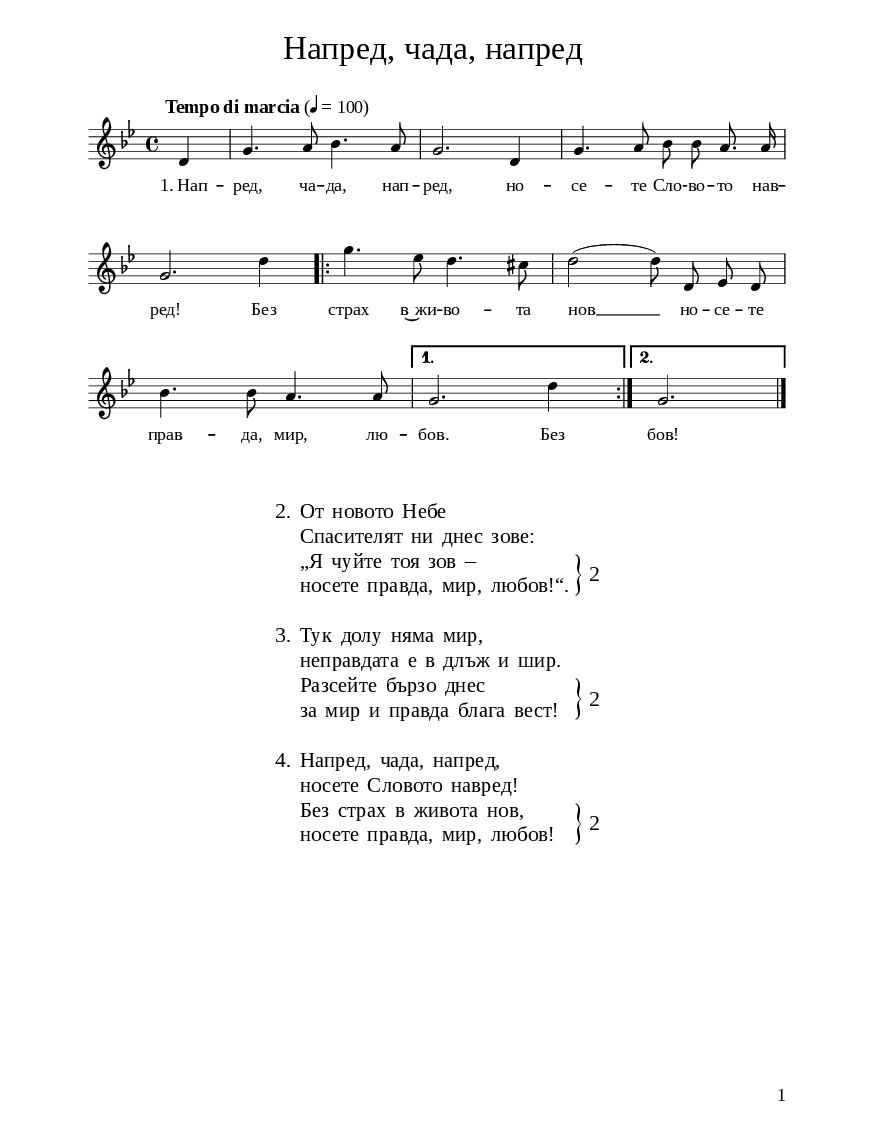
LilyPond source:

\version "2.24.3"

% include paper part and global functions
\include "include/globals.ily"

"rightBraces048" = \markup {
  \column {
    % repeat braces
    \translate #'(0 . -5.5 )
    \right-brace #20

    \translate #'(0 . -10.0 )
    \right-brace #20

    \translate #'(0 . -10.0 )
    \right-brace #20
  }
  \column {
    % repeat numbers
    \translate #'(0 . -6.1 )
    2

    \translate #'(0 . -12.0 )
    2

    \translate #'(0 . -12.0 )
    2
  }
}

\bookpart {
  \label #'ref048
  \tocItem \markup "Напред, чада, напред"
  \include "include/bookpart-paper.ily"
  \score {
    \include "include/score-layout.ily"

    \new Voice \absolute  {
      \clef treble
      \key g \minor
      \time 4/4
      \tempoFunc "Tempo di marcia" 4 "100"
      \autoBeamOff
      \partial 4
      \autoBeamOff
      d'4 | g'4. a'8 bes'4. a'8 | g'2. d'4 | g'4. a'8 bes'8 bes'8 a'8. a'16| \break
      g'2. d''4 | \repeat volta 2 {
        g''4. es''8 d''4. cis''8 | d''2 ( d''8 ) d'8 es'8 d'8 | \break
        bes'4. bes'8 a'4. a'8 |
      } \alternative  { { g'2. d''4 | }  { g'2. } } \bar "|."
    }

    \addlyrics {
      "1. Нап" -- ред, ча -- да, нап -- ред, но -- се -- те Сло -- во -- то нав --
      ред! Без страх в~жи -- во -- та нов __  но -- се -- те
      прав -- да, мир, лю -- бов. Без бов!
    }

    \header {
      title = \titleFunc #'ref_desc_2 "Напред, чада, напред " "Napred, čada, napred"
    }

    \midi{}

  } % score

  \markup \fontsize #bgCoupletFontSize {
    \hspace #18
    \override #`(baseline-skip . ,bgCoupletBaselineSkip)
    \column {
      \line {   2. От новото Небе }

      \line {   "   " Спасителят ни днес зове: }

      \line {   "   " „Я чуйте тоя зов –}

      \line {   "   " носете правда, мир, любов!“.}

      \line {   "   "}

      \line {   3.  Тук долу няма мир,}

      \line {   "   " неправдата е в длъж и шир.}

      \line {   "   " Разсейте бързо днес }

      \line {   "   " за мир и правда блага вест!}

      \line {   "   "}

      \line {   4.  Напред, чада, напред,}

      \line {   "   " носете Словото навред!}

      \line {   "   " Без страх в живота нов,}

      \line {   "   " носете правда, мир, любов!}
    }  \"rightBraces048"

  } % markup


} % bookpart
